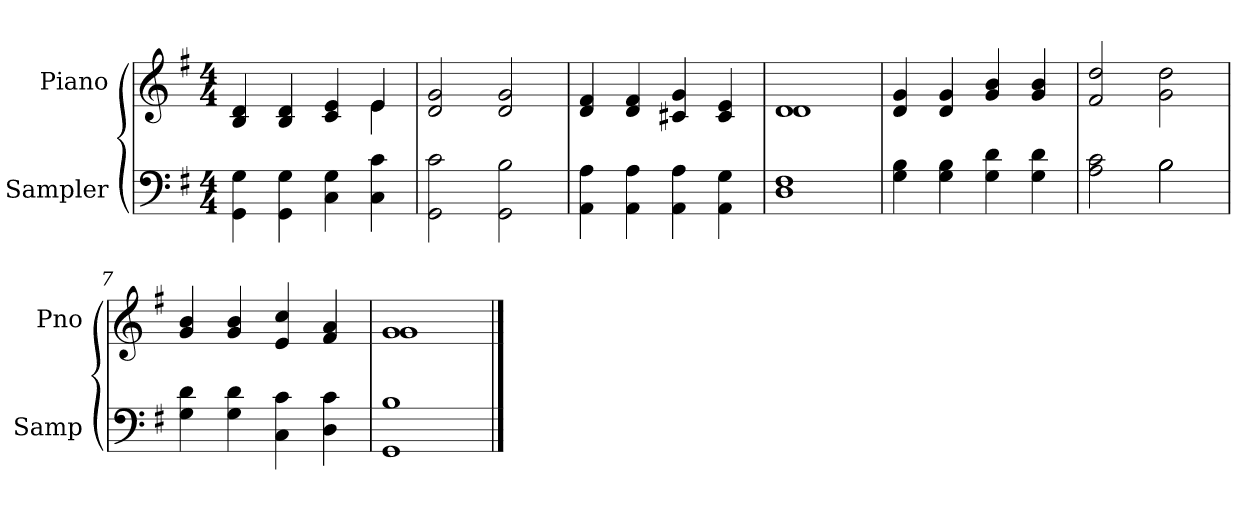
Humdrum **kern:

**kern	**kern
*part2	*part1
*staff2	*staff1
*I"Sampler	*I"Piano
*I'Samp	*I'Pno
*clefF4	*clefG2
*k[f#]	*k[f#]
*G:	*G:
*M4/4	*M4/4
=1	=1
*	*^
4GG\ 4G\	4B 4d	2.ryy
4GG\ 4G\	4B 4d	.
4C 4G	4c 4e	.
4C 4c	4e/	4e
*	*v	*v
=2	=2
2GG 2c	2d 2g
2GG 2B	2d 2g
=3	=3
4AA 4A	4d 4f#
4AA 4A	4d 4f#
4AA 4A	4c#X 4g
4AA 4G	4c# 4e
=4	=4
*	*^
1D 1F#	1d/	1d
*	*v	*v
=5	=5
4G 4B	4d 4g
4G 4B	4d 4g
4G 4d	4g 4b
4G 4d	4g 4b
=6	=6
*^	*
2A 2c	2ryy	2f# 2dd
2B\	2B	2g 2dd
*v	*v	*
=7	=7
4G 4d	4g 4b
4G 4d	4g 4b
4C 4c	4e 4cc
4D 4c	4f# 4a
=8	=8
*	*^
1GG 1B	1g/	1g
*	*v	*v
==	==
*-	*-
